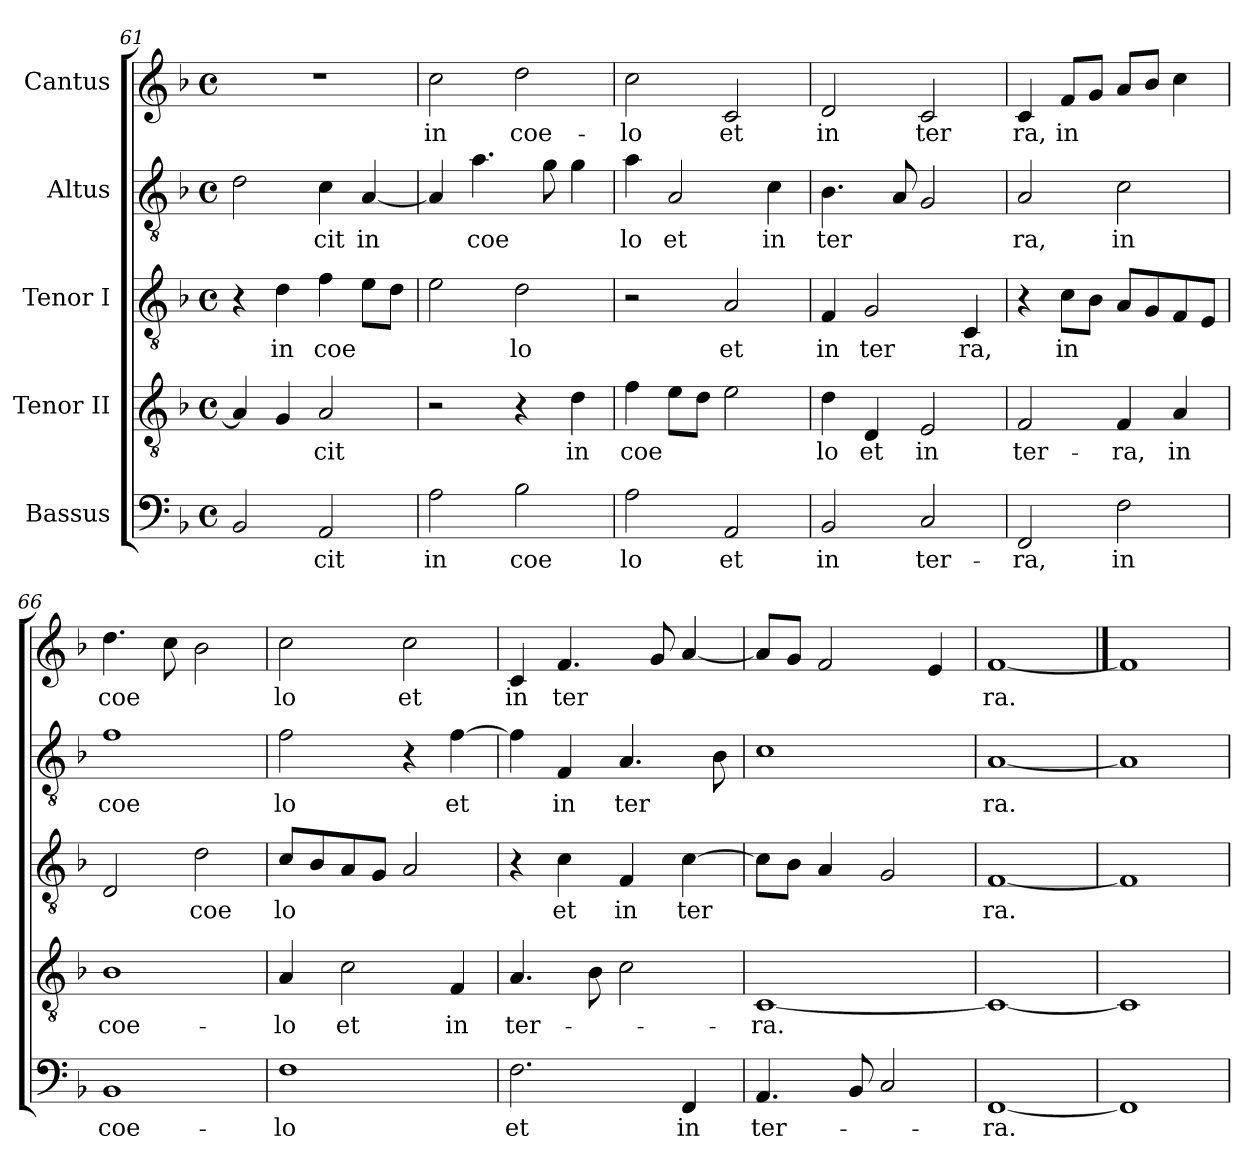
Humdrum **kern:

**kern	**text	**kern	**text	**kern	**text	**kern	**text	**kern	**text
*part5	*part5	*part4	*part4	*part3	*part3	*part2	*part2	*part1	*part1
*staff5	*staff5	*staff4	*staff4	*staff3	*staff3	*staff2	*staff2	*staff1	*staff1
*I"Bassus	*	*I"Tenor II	*	*I"Tenor I	*	*I"Altus	*	*I"Cantus	*
*clefF4	*	*clefGv2	*	*clefGv2	*	*clefGv2	*	*clefG2	*
*k[b-]	*	*k[b-]	*	*k[b-]	*	*k[b-]	*	*k[b-]	*
*F:	*	*F:	*	*F:	*	*F:	*	*F:	*
*M4/4	*	*M4/4	*	*M4/4	*	*M4/4	*	*M4/4	*
*met(c)	*	*met(c)	*	*met(c)	*	*met(c)	*	*met(c)	*
=61	=61	=61	=61	=61	=61	=61	=61	=61	=61
2BB-/	.	4A/]	.	4r	.	2d\	.	1r	.
!	!	!	!	!	!LO:LY:b:cj	!	!	!	!
.	.	4G/	.	4d\	in	.	.	.	.
!	!LO:LY:b:cj	!	!LO:LY:b:cj	!	!LO:LY:b	!	!LO:LY:b:cj	!	!
2AA/	cit	2A/	cit	4f\	coe	4c\	cit	.	.
!	!	!	!	!	!	!	!LO:LY:b:cj	!	!
.	.	.	.	8e\L	.	[<4A/	in	.	.
.	.	.	.	8d\J	.	.	.	.	.
=62	=62	=62	=62	=62	=62	=62	=62	=62	=62
!	!LO:LY:b:cj	!	!	!	!	!	!	!	!LO:LY:b:cj
2A\	in	2r	.	2e\	.	4A/]	.	2cc\	in
!	!	!	!	!	!	!	!LO:LY:b	!	!
.	.	.	.	.	.	4.a\	coe	.	.
!	!LO:LY:b:cj	!	!	!	!LO:LY:b:cj	!	!	!	!LO:LY:b:cj
2B-\	coe	4r	.	2d\	lo	.	.	2dd\	coe-
.	.	.	.	.	.	8g\	.	.	.
!	!	!	!LO:LY:b:cj	!	!	!	!	!	!
.	.	4d\	in	.	.	4g\	.	.	.
=63	=63	=63	=63	=63	=63	=63	=63	=63	=63
!	!LO:LY:b:cj	!	!LO:LY:b	!	!	!	!LO:LY:b:cj	!	!LO:LY:b:cj
2A\	lo	4f\	coe	2r	.	4a\	lo	2cc\	-lo
!	!	!	!	!	!	!	!LO:LY:b:cj	!	!
.	.	8e\L	.	.	.	2A/	et	.	.
.	.	8d\J	.	.	.	.	.	.	.
!	!LO:LY:b:cj	!	!	!	!LO:LY:b:cj	!	!	!	!LO:LY:b:cj
2AA/	et	2e\	.	2A/	et	.	.	2c/	et
!	!	!	!	!	!	!	!LO:LY:b:cj	!	!
.	.	.	.	.	.	4c\	in	.	.
!!LO:LB:g=z
=64	=64	=64	=64	=64	=64	=64	=64	=64	=64
!	!LO:LY:b:cj	!	!LO:LY:b:cj	!	!LO:LY:b:cj	!	!LO:LY:b	!	!LO:LY:b:cj
2BB-/	in	4d\	lo	4F/	in	4.B-\	ter	2d/	in
!	!	!	!LO:LY:b:cj	!	!LO:LY:b:cj	!	!	!	!
.	.	4D/	et	2G/	ter	.	.	.	.
.	.	.	.	.	.	8A/	.	.	.
!	!LO:LY:b:cj	!	!LO:LY:b:cj	!	!	!	!	!	!LO:LY:b:cj
2C/	ter-	2E/	in	.	.	2G/	.	2c/	ter
!	!	!	!	!	!LO:LY:b:cj	!	!	!	!
.	.	.	.	4C/	ra,	.	.	.	.
=65	=65	=65	=65	=65	=65	=65	=65	=65	=65
!	!LO:LY:b:cj	!	!LO:LY:b:cj	!	!	!	!LO:LY:b:cj	!	!LO:LY:b:cj
2FF/	-ra,	2F/	ter-	4r	.	2A/	ra,	4c/	ra,
!	!	!	!	!	!LO:LY:b:cj	!	!	!	!LO:LY:b:cj
.	.	.	.	8c\L	in	.	.	8f/L	in
.	.	.	.	8B-\J	.	.	.	8g/J	.
!	!LO:LY:b:cj	!	!LO:LY:b:cj	!	!	!	!LO:LY:b:cj	!	!
2F\	in	4F/	-ra,	8A/L	.	2c\	in	8a/L	.
.	.	.	.	8G/	.	.	.	8b-/J	.
!	!	!	!LO:LY:b:cj	!	!	!	!	!	!
.	.	4A/	in	8F/	.	.	.	4cc\	.
.	.	.	.	8E/J	.	.	.	.	.
=66	=66	=66	=66	=66	=66	=66	=66	=66	=66
!	!LO:LY:b:cj	!	!LO:LY:b:cj	!	!	!	!LO:LY:b:cj	!	!LO:LY:b
1BB-	coe-	1B-	coe-	2D/	.	1f	coe	4.dd\	coe
.	.	.	.	.	.	.	.	8cc\	.
!	!	!	!	!	!LO:LY:b:cj	!	!	!	!
.	.	.	.	2d\	coe	.	.	2b-\	.
=67	=67	=67	=67	=67	=67	=67	=67	=67	=67
!	!LO:LY:b:cj	!	!LO:LY:b:cj	!	!LO:LY:b:cj	!	!LO:LY:b:cj	!	!LO:LY:b:cj
1F	-lo	4A/	-lo	8c/L	lo	2f\	lo	2cc\	lo
.	.	.	.	8B-/	.	.	.	.	.
!	!	!	!LO:LY:b:cj	!	!	!	!	!	!
.	.	2c\	et	8A/	.	.	.	.	.
.	.	.	.	8G/J	.	.	.	.	.
!	!	!	!	!	!	!	!	!	!LO:LY:b:cj
.	.	.	.	2A/	.	4r	.	2cc\	et
!	!	!	!LO:LY:b:cj	!	!	!	!LO:LY:b:cj	!	!
.	.	4F/	in	.	.	[>4f\	et	.	.
=68	=68	=68	=68	=68	=68	=68	=68	=68	=68
!	!LO:LY:b:cj	!	!LO:LY:b	!	!	!	!	!	!LO:LY:b:cj
2.F\	et	4.A/	ter-	4r	.	4f\]	.	4c/	in
!	!	!	!	!	!LO:LY:b:cj	!	!LO:LY:b:cj	!	!LO:LY:b
.	.	.	.	4c\	et	4F/	in	4.f/	ter
.	.	8B-\	.	.	.	.	.	.	.
!	!	!	!	!	!LO:LY:b:cj	!	!LO:LY:b	!	!
.	.	2c\	.	4F/	in	4.A/	ter	.	.
.	.	.	.	.	.	.	.	8g/	.
!	!LO:LY:b:cj	!	!	!	!LO:LY:b	!	!	!	!
4FF/	in	.	.	[>4c\	ter	.	.	[<4a/	.
.	.	.	.	.	.	8B-\	.	.	.
=69	=69	=69	=69	=69	=69	=69	=69	=69	=69
!	!LO:LY:b	!	!LO:LY:b:cj	!	!	!	!	!	!
4.AA/	ter-	[<1C	-ra.	8c\L]	.	1c	.	8a/L]	.
.	.	.	.	8B-\J	.	.	.	8g/J	.
.	.	.	.	4A/	.	.	.	2f/	.
8BB-/	.	.	.	.	.	.	.	.	.
2C/	.	.	.	2G/	.	.	.	.	.
.	.	.	.	.	.	.	.	4e/	.
=70	=70	=70	=70	=70	=70	=70	=70	=70	=70
!	!LO:LY:b:cj	!	!	!	!LO:LY:b:cj	!	!LO:LY:b:cj	!	!LO:LY:b:cj
[1FF	-ra.	1C_	.	[1F	ra.	[1A	ra.	[1f	ra.
=71	==71	=71	==71	=71	==71	=71	==71	==71	==71
1FF]	.	1C]	.	1F]	.	1A]	.	1f]	.
=	=	=	=	=	=	=	=	=	=
*-	*-	*-	*-	*-	*-	*-	*-	*-	*-
